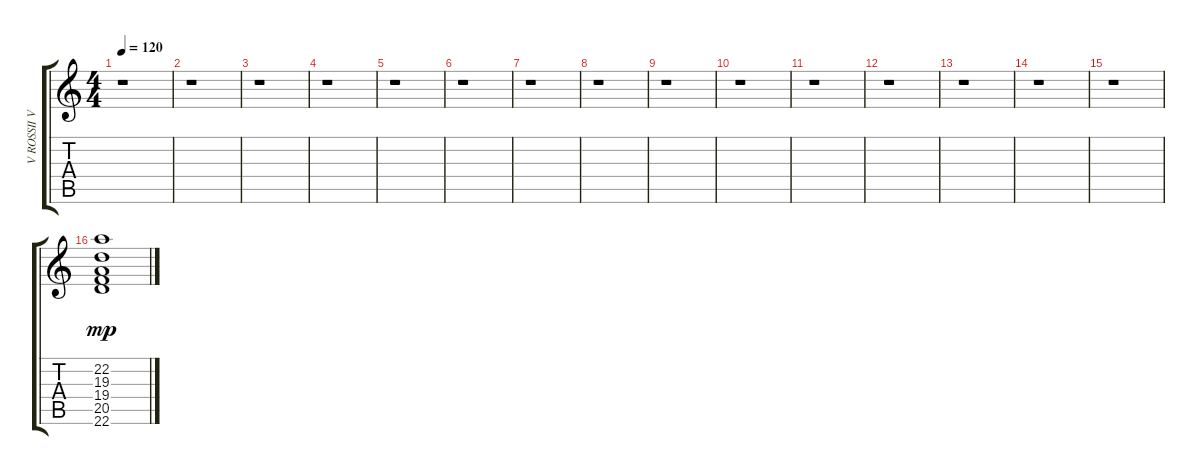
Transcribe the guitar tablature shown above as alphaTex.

\track ("V ROSSII VECHERA     " "V ROSSII V") {instrument stringensemble2}
\staff {score tabs}
\tuning (E4 B3 G3 D3 A2 E2) {hide}
\ts (4 4)
\tempo 120
\clef g2
\ks c
r.1{dy mp} |
r.1 |
r.1 |
r.1 |
r.1 |
r.1 |
r.1 |
r.1 |
r.1 |
r.1 |
r.1 |
r.1 |
r.1 |
r.1 |
r.1 |
(22.2 19.3 19.4 20.5 22.6).1
